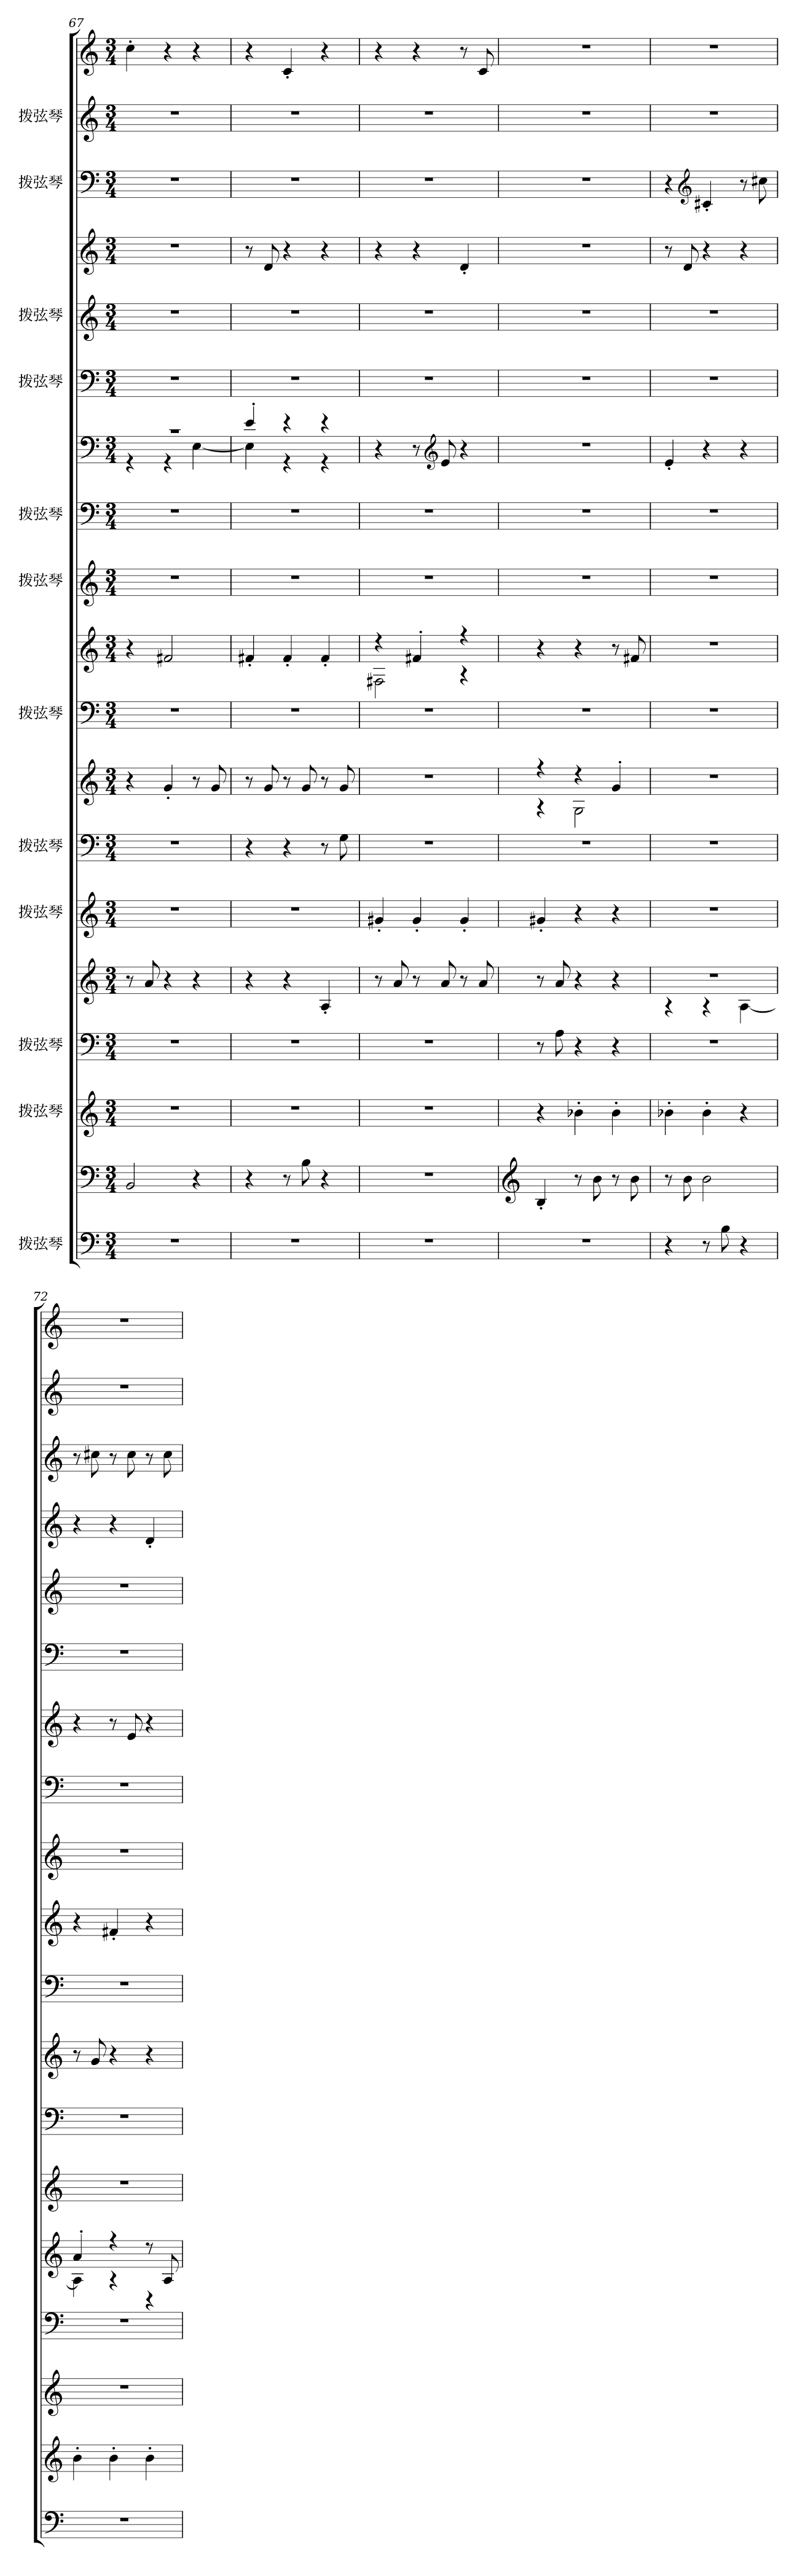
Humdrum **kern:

**kern	**kern	**kern	**kern	**kern	**kern	**kern	**kern	**kern	**kern	**kern	**kern	**kern	**kern	**kern	**kern	**kern	**kern	**kern
*part12	*part12	*part11	*part10	*part10	*part9	*part8	*part8	*part7	*part7	*part6	*part5	*part5	*part4	*part3	*part3	*part2	*part1	*part1
*staff19	*staff18	*staff17	*staff16	*staff15	*staff14	*staff13	*staff12	*staff11	*staff10	*staff9	*staff8	*staff7	*staff6	*staff5	*staff4	*staff3	*staff2	*staff1
*I"拨弦琴	*	*I"拨弦琴	*I"拨弦琴	*	*I"拨弦琴	*I"拨弦琴	*	*I"拨弦琴	*	*I"拨弦琴	*I"拨弦琴	*	*I"拨弦琴	*I"拨弦琴	*	*I"拨弦琴	*I"拨弦琴	*
*clefF4	*clefF4	*clefG2	*clefF4	*clefG2	*clefG2	*clefF4	*clefG2	*clefF4	*clefG2	*clefG2	*clefF4	*clefF4	*clefF4	*clefG2	*clefG2	*clefF4	*clefG2	*clefG2
*k[]	*k[]	*k[]	*k[]	*k[]	*k[]	*k[]	*k[]	*k[]	*k[]	*k[]	*k[]	*k[]	*k[]	*k[]	*k[]	*k[]	*k[]	*k[]
*M3/4	*M3/4	*M3/4	*M3/4	*M3/4	*M3/4	*M3/4	*M3/4	*M3/4	*M3/4	*M3/4	*M3/4	*M3/4	*M3/4	*M3/4	*M3/4	*M3/4	*M3/4	*M3/4
=67	=67	=67	=67	=67	=67	=67	=67	=67	=67	=67	=67	=67	=67	=67	=67	=67	=67	=67
*	*	*	*	*	*	*	*	*	*	*	*	*^	*	*	*	*	*	*
2.r	2BB/	2.r	2.r	8r	2.r	2.r	4r	2.r	4r	2.r	2.r	2.r	4r	2.r	2.r	2.r	2.r	2.r	4cc'\
.	.	.	.	8a/	.	.	.	.	.	.	.	.	.	.	.	.	.	.	.
.	.	.	.	4r	.	.	4g'/	.	2f#X/	.	.	.	4r	.	.	.	.	.	4r
.	4r	.	.	4r	.	.	8r	.	.	.	.	.	[4E\	.	.	.	.	.	4r
.	.	.	.	.	.	.	8g/	.	.	.	.	.	.	.	.	.	.	.	.
=68	=68	=68	=68	=68	=68	=68	=68	=68	=68	=68	=68	=68	=68	=68	=68	=68	=68	=68	=68
2.r	4r	2.r	2.r	4r	2.r	4r	8r	2.r	4f#X'/	2.r	2.r	4e'/	4E\]	2.r	2.r	8r	2.r	2.r	4r
.	.	.	.	.	.	.	8g/	.	.	.	.	.	.	.	.	8d/	.	.	.
.	8r	.	.	4r	.	4r	8r	.	4f#'/	.	.	4r	4r	.	.	4r	.	.	4c'/
.	8B\	.	.	.	.	.	8g/	.	.	.	.	.	.	.	.	.	.	.	.
.	4r	.	.	4A'/	.	8r	8r	.	4f#'/	.	.	4r	4r	.	.	4r	.	.	4r
.	.	.	.	.	.	8G\	8g/	.	.	.	.	.	.	.	.	.	.	.	.
*	*	*	*	*	*	*	*	*	*	*	*	*v	*v	*	*	*	*	*	*
=69	=69	=69	=69	=69	=69	=69	=69	=69	=69	=69	=69	=69	=69	=69	=69	=69	=69	=69
*	*	*	*	*	*	*	*	*	*^	*	*	*	*	*	*	*	*	*
2.r	2.r	2.r	2.r	8r	4g#X'/	2.r	2.r	2.r	4r	2F#X\	2.r	2.r	4r	2.r	2.r	4r	2.r	2.r	4r
.	.	.	.	8a/	.	.	.	.	.	.	.	.	.	.	.	.	.	.	.
.	.	.	.	8r	4g#'/	.	.	.	4f#X'/	.	.	.	8r	.	.	4r	.	.	4r
*	*	*	*	*	*	*	*	*	*	*	*	*	*clefG2	*	*	*	*	*	*
.	.	.	.	8a/	.	.	.	.	.	.	.	.	8e/	.	.	.	.	.	.
.	.	.	.	8r	4g#'/	.	.	.	4r	4r	.	.	4r	.	.	4d'/	.	.	8r
.	.	.	.	8a/	.	.	.	.	.	.	.	.	.	.	.	.	.	.	8c/
*	*	*	*	*	*	*	*	*	*v	*v	*	*	*	*	*	*	*	*	*
!!LO:PB:g=z
=70	=70	=70	=70	=70	=70	=70	=70	=70	=70	=70	=70	=70	=70	=70	=70	=70	=70	=70
*	*clefG2	*	*	*	*	*	*	*	*	*	*	*	*	*	*	*	*	*
*	*	*	*	*	*	*	*^	*	*	*	*	*	*	*	*	*	*	*
2.r	4B'/	4r	8r	8r	4g#X'/	2.r	4r	4r	2.r	4r	2.r	2.r	2.r	2.r	2.r	2.r	2.r	2.r	2.r
.	.	.	8A\	8a/	.	.	.	.	.	.	.	.	.	.	.	.	.	.	.
.	8r	4b-X'\	4r	4r	4r	.	4r	2G\	.	4r	.	.	.	.	.	.	.	.	.
.	8b\	.	.	.	.	.	.	.	.	.	.	.	.	.	.	.	.	.	.
.	8r	4b-'\	4r	4r	4r	.	4g'/	.	.	8r	.	.	.	.	.	.	.	.	.
.	8b\	.	.	.	.	.	.	.	.	8f#X/	.	.	.	.	.	.	.	.	.
*	*	*	*	*	*	*	*v	*v	*	*	*	*	*	*	*	*	*	*	*
=71	=71	=71	=71	=71	=71	=71	=71	=71	=71	=71	=71	=71	=71	=71	=71	=71	=71	=71
*	*	*	*	*^	*	*	*	*	*	*	*	*	*	*	*	*	*	*
4r	8r	4b-X'\	2.r	2.r	4r	2.r	2.r	2.r	2.r	2.r	2.r	2.r	4e'/	2.r	2.r	8r	4r	2.r	2.r
.	8b\	.	.	.	.	.	.	.	.	.	.	.	.	.	.	8d/	.	.	.
*	*	*	*	*	*	*	*	*	*	*	*	*	*	*	*	*	*clefG2	*	*
8r	2b\	4b-'\	.	.	4r	.	.	.	.	.	.	.	4r	.	.	4r	4c#X'/	.	.
8B\	.	.	.	.	.	.	.	.	.	.	.	.	.	.	.	.	.	.	.
4r	.	4r	.	.	[4A\	.	.	.	.	.	.	.	4r	.	.	4r	8r	.	.
.	.	.	.	.	.	.	.	.	.	.	.	.	.	.	.	.	8cc#X\	.	.
=72	=72	=72	=72	=72	=72	=72	=72	=72	=72	=72	=72	=72	=72	=72	=72	=72	=72	=72	=72
2.r	4b'\	2.r	2.r	4a'/	4A\]	2.r	2.r	8r	2.r	4r	2.r	2.r	4r	2.r	2.r	4r	8r	2.r	2.r
.	.	.	.	.	.	.	.	8g/	.	.	.	.	.	.	.	.	8cc#X\	.	.
.	4b'\	.	.	4r	4r	.	.	4r	.	4f#X'/	.	.	8r	.	.	4r	8r	.	.
.	.	.	.	.	.	.	.	.	.	.	.	.	8e/	.	.	.	8cc#\	.	.
.	4b'\	.	.	8r	4r	.	.	4r	.	4r	.	.	4r	.	.	4d'/	8r	.	.
.	.	.	.	8A/	.	.	.	.	.	.	.	.	.	.	.	.	8cc#\	.	.
*	*	*	*	*v	*v	*	*	*	*	*	*	*	*	*	*	*	*	*	*
=	=	=	=	=	=	=	=	=	=	=	=	=	=	=	=	=	=	=
*-	*-	*-	*-	*-	*-	*-	*-	*-	*-	*-	*-	*-	*-	*-	*-	*-	*-	*-
